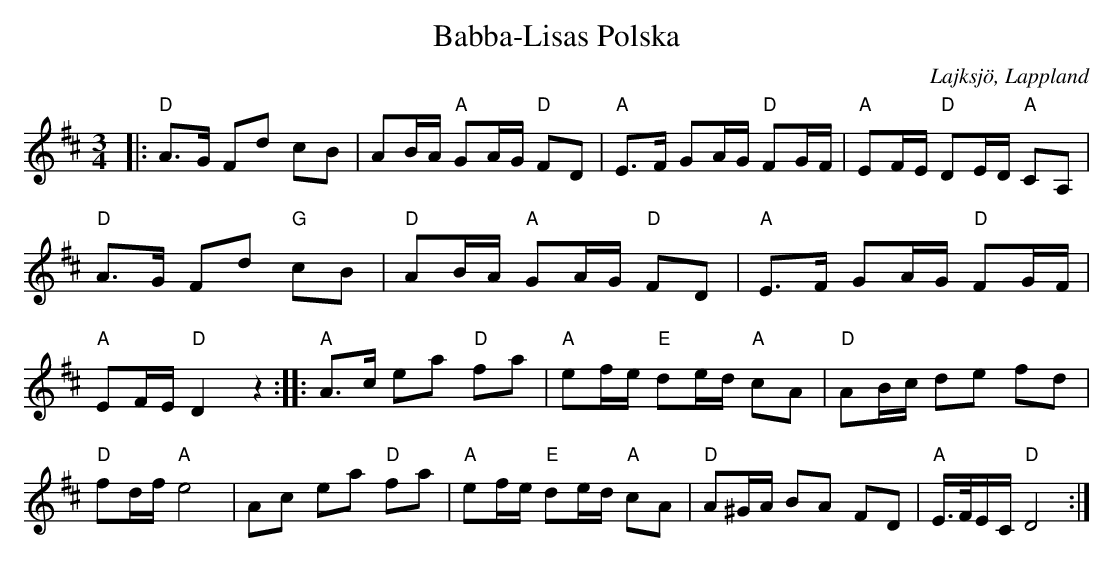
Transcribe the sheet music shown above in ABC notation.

X:1
T:Babba-Lisas Polska
O:Lajksjö, Lappland
M:3/4
L:1/16
K:D
|:"D" A3G F2d2 c2B2|A2BA "A" G2AG "D" F2D2|"A" E3F G2AG "D" F2GF|"A" E2FE "D" D2ED "A" C2A,2|"D" A3G F2d2 "G" c2B2|"D" A2BA "A" G2AG "D" F2D2|"A" E3F G2AG "D" F2GF|"A" E2FE "D" D4 z4::"A" A3c e2a2 "D" f2a2|"A" e2fe "E" d2ed "A" c2A2|"D" A2Bc d2e2 f2d2|"D" f2df "A" e8|A2c2 e2a2 "D" f2a2|"A" e2fe "E" d2ed "A" c2A2 |"D" A2^GA B2A2 F2D2| "A" E3/2F1/2EC "D" D8:|
